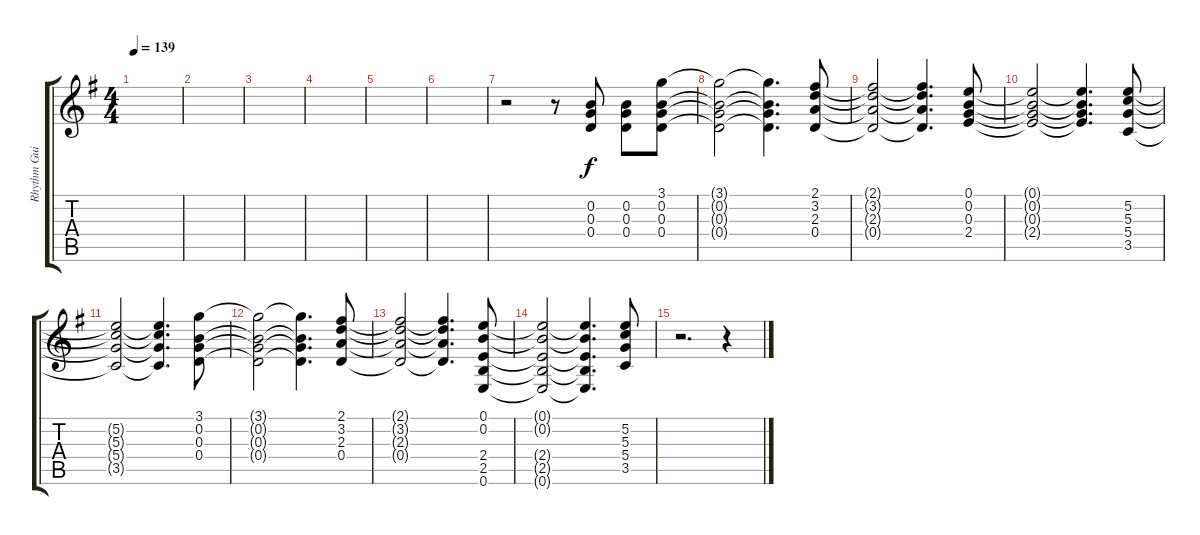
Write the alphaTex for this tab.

\track ("Rhythm Guitar" "Rhythm Gui") {instrument distortionguitar}
\staff {score tabs}
\tuning (E4 B3 G3 D3 A2 E2) {hide}
\ts (4 4)
\tempo 139
\clef g2
\ks g
|
|
|
|
|
|
r.2 r.8 (0.2 0.3 0.4).8 (0.2 0.3 0.4).8 (3.1 0.2 0.3 0.4).8 |
(3.1{t} 0.2{t} 0.3{t} 0.4{t}).2 (3.1{t} 0.2{t} 0.3{t} 0.4{t}).4{d} (2.1 3.2 2.3 0.4).8 |
(2.1{t} 3.2{t} 2.3{t} 0.4{t}).2 (2.1{t} 3.2{t} 2.3{t} 0.4{t}).4{d} (0.1 0.2 0.3 2.4).8 |
(0.1{t} 0.2{t} 0.3{t} 2.4{t}).2 (0.1{t} 0.2{t} 0.3{t} 2.4{t}).4{d} (5.2 5.3 5.4 3.5).8 |
(5.2{t} 5.3{t} 5.4{t} 3.5{t}).2 (5.2{t} 5.3{t} 5.4{t} 3.5{t}).4{d} (3.1 0.2 0.3 0.4).8 |
(3.1{t} 0.2{t} 0.3{t} 0.4{t}).2 (3.1{t} 0.2{t} 0.3{t} 0.4{t}).4{d} (2.1 3.2 2.3 0.4).8 |
(2.1{t} 3.2{t} 2.3{t} 0.4{t}).2 (2.1{t} 3.2{t} 2.3{t} 0.4{t}).4{d} (0.1 0.2 2.4 2.5 0.6).8 |
(0.1{t} 0.2{t} 2.4{t} 2.5{t} 0.6{t}).2 (0.1{t} 0.2{t} 2.4{t} 2.5{t} 0.6{t}).4{d} (5.2 5.3 5.4 3.5).8 |
r.2{d} r.4
